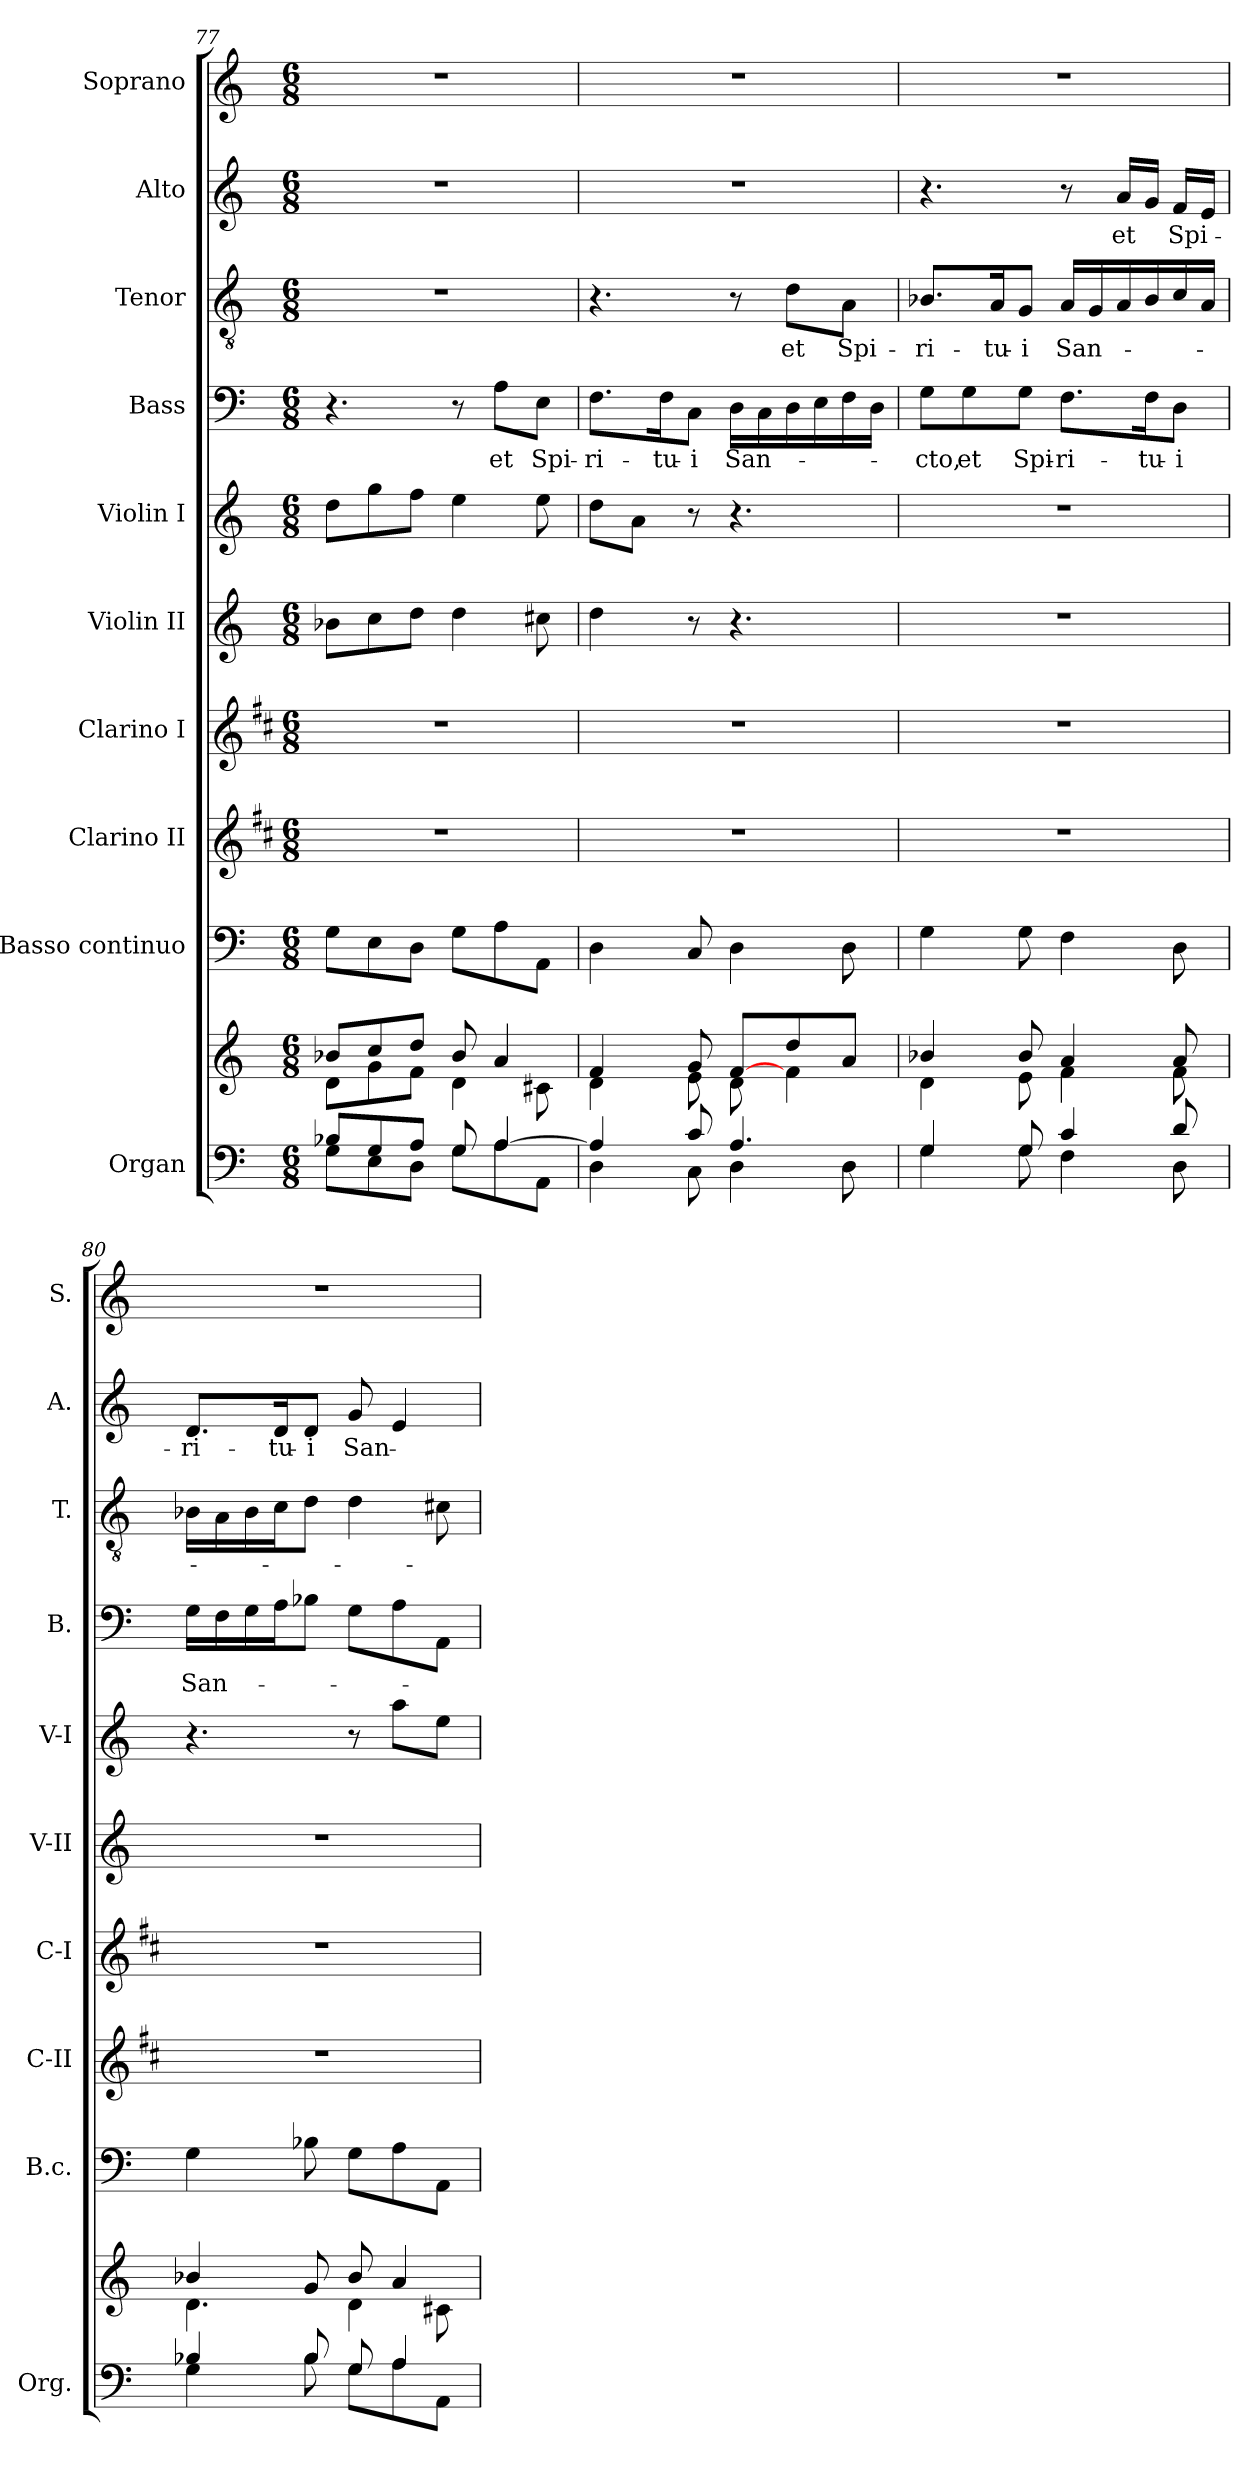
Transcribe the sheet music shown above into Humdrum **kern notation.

**kern	**kern	**kern	**kern	**kern	**kern	**kern	**kern	**text	**kern	**text	**kern	**text	**kern
*part10	*part10	*part9	*part8	*part7	*part6	*part5	*part4	*part4	*part3	*part3	*part2	*part2	*part1
*staff11	*staff10	*staff9	*staff8	*staff7	*staff6	*staff5	*staff4	*staff4	*staff3	*staff3	*staff2	*staff2	*staff1
*I"Organ	*	*I"Basso  continuo	*I"Clarino II	*I"Clarino I	*I"Violin II	*I"Violin I	*I"Bass	*	*I"Tenor	*	*I"Alto	*	*I"Soprano
*I'Org.	*	*I'B.c.	*I'C-II	*I'C-I	*I'V-II	*I'V-I	*I'B.	*	*I'T.	*	*I'A.	*	*I'S.
*clefF4	*clefG2	*clefF4	*clefG2	*clefG2	*clefG2	*clefG2	*clefF4	*	*clefGv2	*	*clefG2	*	*clefG2
*	*	*	*ITrd1c2	*ITrd1c2	*	*	*	*	*	*	*	*	*
*k[]	*k[]	*k[]	*k[]	*k[]	*k[]	*k[]	*k[]	*	*k[]	*	*k[]	*	*k[]
*C:	*C:	*C:	*C:	*C:	*C:	*C:	*C:	*	*C:	*	*C:	*	*C:
*M6/8	*M6/8	*M6/8	*M6/8	*M6/8	*M6/8	*M6/8	*M6/8	*	*M6/8	*	*M6/8	*	*M6/8
=77	=77	=77	=77	=77	=77	=77	=77	=77	=77	=77	=77	=77	=77
*^	*^	*	*	*	*	*	*	*	*	*	*	*	*
8B-X/L	8G\L	8b-X/L	8d\L	8G\L	2.r	2.r	8b-X\L	8dd\L	4.r	.	2.r	.	2.r	.	2.r
8G/	8E\	8cc/	8g\	8E\	.	.	8cc\	8gg\	.	.	.	.	.	.	.
8A/J	8D\J	8dd/J	8f\J	8D\J	.	.	8dd\J	8ff\J	.	.	.	.	.	.	.
8G/	8G\L	8b-/	4d\	8G\L	.	.	4dd\	4ee\	8r	.	.	.	.	.	.
!	!	!	!	!	!	!	!	!	!	!LO:LY:b	!	!	!	!	!
[>4A/	8A\	4a/	.	8A\	.	.	.	.	8A\L	et	.	.	.	.	.
!	!	!	!	!	!	!	!	!	!	!LO:LY:b	!	!	!	!	!
.	8AA\J	.	8c#X\	8AA\J	.	.	8cc#X\	8ee\	8E\J	Spi-	.	.	.	.	.
=78	=78	=78	=78	=78	=78	=78	=78	=78	=78	=78	=78	=78	=78	=78	=78
!	!	!	!	!	!	!	!	!	!	!LO:LY:b	!	!	!	!	!
4A/]	4D\	4f/	4d\	4D\	2.r	2.r	4dd\	8dd\L	8.F\L	-ri-	4.r	.	2.r	.	2.r
.	.	.	.	.	.	.	.	8a\J	.	.	.	.	.	.	.
!	!	!	!	!	!	!	!	!	!	!LO:LY:b	!	!	!	!	!
.	.	.	.	.	.	.	.	.	16F\k	-tu-	.	.	.	.	.
!	!	!	!	!	!	!	!	!	!	!LO:LY:b	!	!	!	!	!
8c/	8C\	8g/	8e\	8C/	.	.	8r	8r	8C\J	-i	.	.	.	.	.
!	!	!	!	!	!	!	!	!	!	!LO:LY:b	!	!	!	!	!
4.A/	4D\	[>8f/L	8d\	4D\	.	.	4.r	4.r	16D\LL	San-	8r	.	.	.	.
.	.	.	.	.	.	.	.	.	16C\	.	.	.	.	.	.
!	!	!	!	!	!	!	!	!	!	!	!	!LO:LY:b	!	!	!
.	.	8dd/	4f\	.	.	.	.	.	16D\	.	8d\L	et	.	.	.
.	.	.	.	.	.	.	.	.	16E\	.	.	.	.	.	.
!	!	!	!	!	!	!	!	!	!	!	!	!LO:LY:b	!	!	!
.	8D\	8a/J	.	8D\	.	.	.	.	16F\	.	8A\J	Spi-	.	.	.
.	.	.	.	.	.	.	.	.	16D\JJ	.	.	.	.	.	.
!!LO:PB:g=z
=79	=79	=79	=79	=79	=79	=79	=79	=79	=79	=79	=79	=79	=79	=79	=79
!	!	!	!	!	!	!	!	!	!	!LO:LY:b	!	!LO:LY:b	!	!	!
4G/	4G\	4b-X/	4d\	4G\	2.r	2.r	2.r	2.r	8G\L	-cto,	8.B-X/L	-ri-	4.r	.	2.r
!	!	!	!	!	!	!	!	!	!	!LO:LY:b	!	!	!	!	!
.	.	.	.	.	.	.	.	.	8G\	et	.	.	.	.	.
!	!	!	!	!	!	!	!	!	!	!	!	!LO:LY:b	!	!	!
.	.	.	.	.	.	.	.	.	.	.	16A/k	-tu-	.	.	.
!	!	!	!	!	!	!	!	!	!	!LO:LY:b	!	!LO:LY:b	!	!	!
8G/	8G\	8b-/	8e\	8G\	.	.	.	.	8G\J	Spi-	8G/J	-i	.	.	.
!	!	!	!	!	!	!	!	!	!	!LO:LY:b	!	!LO:LY:b	!	!	!
4c/	4F\	4a/	4f\	4F\	.	.	.	.	8.F\L	-ri-	16A/LL	San-	8r	.	.
.	.	.	.	.	.	.	.	.	.	.	16G/	.	.	.	.
!	!	!	!	!	!	!	!	!	!	!	!	!	!	!LO:LY:b	!
.	.	.	.	.	.	.	.	.	.	.	16A/	.	16a/LL	et	.
!	!	!	!	!	!	!	!	!	!	!LO:LY:b	!	!	!	!	!
.	.	.	.	.	.	.	.	.	16F\k	-tu-	16B-/	.	16g/JJ	.	.
!	!	!	!	!	!	!	!	!	!	!LO:LY:b	!	!	!	!LO:LY:b	!
8d/	8D\	8a/	8f\	8D\	.	.	.	.	8D\J	-i	16c/	.	16f/LL	Spi-	.
.	.	.	.	.	.	.	.	.	.	.	16A/JJ	.	16e/JJ	.	.
=80	=80	=80	=80	=80	=80	=80	=80	=80	=80	=80	=80	=80	=80	=80	=80
!	!	!	!	!	!	!	!	!	!	!LO:LY:b	!	!	!	!LO:LY:b	!
4B-X/	4G\	4b-X/	4.d\	4G\	2.r	2.r	2.r	4.r	16G\LL	San-	16B-X\LL	.	8.d/L	-ri-	2.r
.	.	.	.	.	.	.	.	.	16F\	.	16A\	.	.	.	.
.	.	.	.	.	.	.	.	.	16G\	.	16B-\	.	.	.	.
!	!	!	!	!	!	!	!	!	!	!	!	!	!	!LO:LY:b	!
.	.	.	.	.	.	.	.	.	16A\J	.	16c\J	.	16d/k	-tu-	.
!	!	!	!	!	!	!	!	!	!	!	!	!	!	!LO:LY:b	!
8B-/	8B-\	8g/	.	8B-X\	.	.	.	.	8B-X\J	.	8d\J	.	8d/J	-i	.
!	!	!	!	!	!	!	!	!	!	!	!	!	!	!LO:LY:b	!
8G/	8G\L	8b-/	4d\	8G\L	.	.	.	8r	8G\L	.	4d\	.	8g/	San-	.
4A/	8A\	4a/	.	8A\	.	.	.	8aa\L	8A\	.	.	.	4e/	.	.
.	8AA\J	.	8c#X\	8AA\J	.	.	.	8ee\J	8AA\J	.	8c#X\	.	.	.	.
*v	*v	*	*	*	*	*	*	*	*	*	*	*	*	*	*
*	*v	*v	*	*	*	*	*	*	*	*	*	*	*	*
=	=	=	=	=	=	=	=	=	=	=	=	=	=
*-	*-	*-	*-	*-	*-	*-	*-	*-	*-	*-	*-	*-	*-
